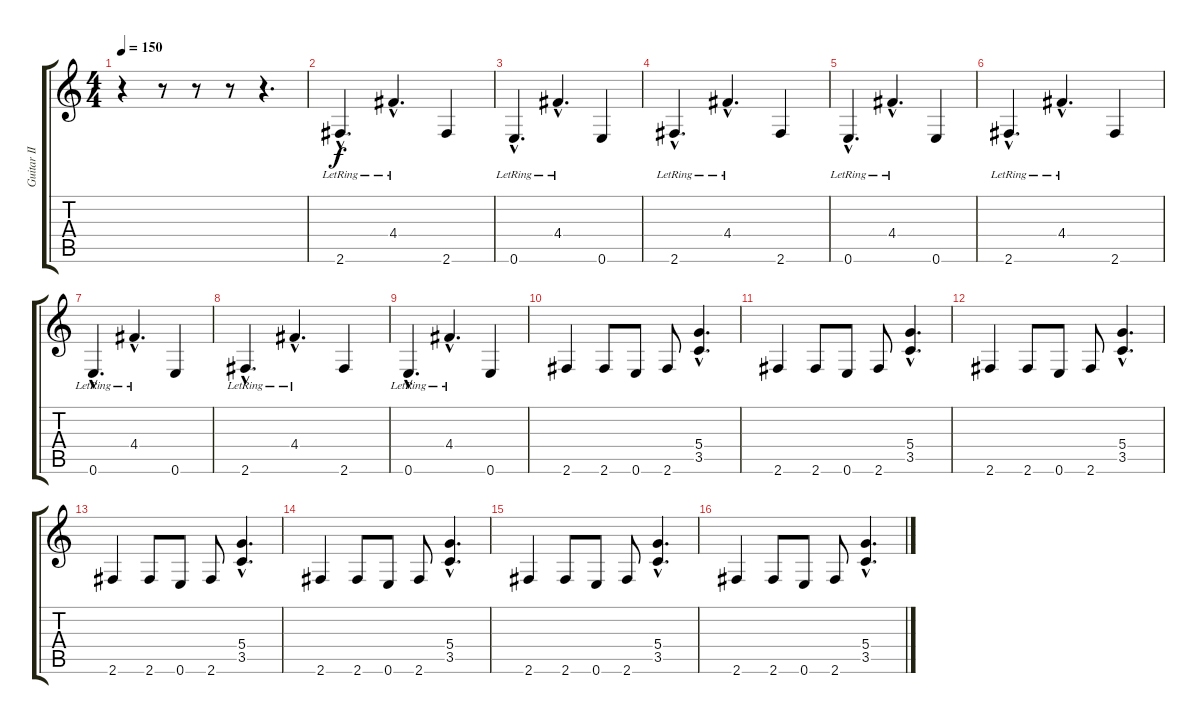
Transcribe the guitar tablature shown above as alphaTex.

\track ("Guitar II" "Guitar II") {instrument distortionguitar}
\staff {score tabs}
\tuning (E4 B3 G3 D3 A2 E2) {hide}
\ts (4 4)
\tempo 150
\clef g2
\ks c
r.4{dy f} r.8 r.8 r.8 r.4{d} |
2.6{hac lr}.4{d} 4.4{hac lr}.4{d} 2.6.4 |
0.6{hac lr}.4{d} 4.4{hac lr}.4{d} 0.6.4 |
2.6{hac lr}.4{d} 4.4{hac lr}.4{d} 2.6.4 |
0.6{hac lr}.4{d} 4.4{hac lr}.4{d} 0.6.4 |
2.6{hac lr}.4{d} 4.4{hac lr}.4{d} 2.6.4 |
0.6{hac lr}.4{d} 4.4{hac lr}.4{d} 0.6.4 |
2.6{hac lr}.4{d} 4.4{hac lr}.4{d} 2.6.4 |
0.6{hac lr}.4{d} 4.4{hac lr}.4{d} 0.6.4 |
2.6.4 2.6.8 0.6.8 2.6.8 (5.4{hac} 3.5{hac}).4{d} |
2.6.4 2.6.8 0.6.8 2.6.8 (5.4{hac} 3.5{hac}).4{d} |
2.6.4 2.6.8 0.6.8 2.6.8 (5.4{hac} 3.5{hac}).4{d} |
2.6.4 2.6.8 0.6.8 2.6.8 (5.4{hac} 3.5{hac}).4{d} |
2.6.4 2.6.8 0.6.8 2.6.8 (5.4{hac} 3.5{hac}).4{d} |
2.6.4 2.6.8 0.6.8 2.6.8 (5.4{hac} 3.5{hac}).4{d} |
2.6.4 2.6.8 0.6.8 2.6.8 (5.4{hac} 3.5{hac}).4{d}
